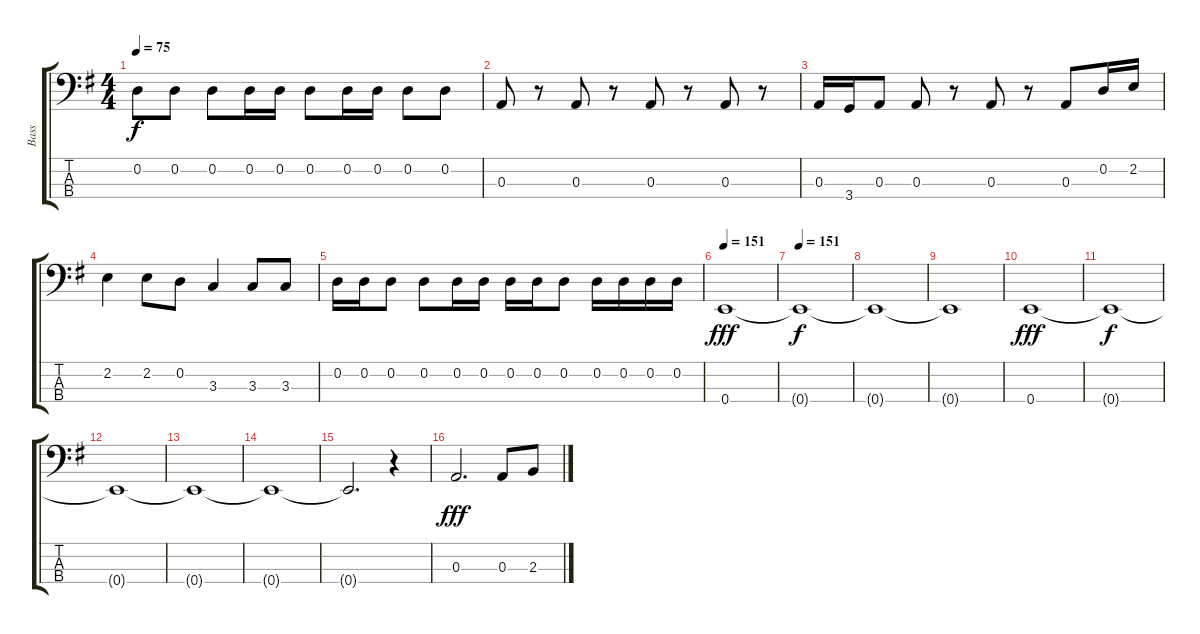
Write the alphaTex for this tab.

\track ("Bass" "Bass") {instrument electricbasspick}
\staff {score tabs}
\tuning (G2 D2 A1 E1) {hide}
\ts (4 4)
\tempo 75
\clef f4
\ks eminor
0.2.8{dy f} 0.2.8 0.2.8 0.2.16 0.2.16 0.2.8 0.2.16 0.2.16 0.2.8 0.2.8 |
0.3.8 r.8 0.3.8 r.8 0.3.8 r.8 0.3.8 r.8 |
0.3.16 3.4.16 0.3.8 0.3.8 r.8 0.3.8 r.8 0.3.8 0.2.16 2.2.16 |
2.2.4 2.2.8 0.2.8 3.3.4 3.3.8 3.3.8 |
0.2.16 0.2.16 0.2.8 0.2.8 0.2.16 0.2.16 0.2.16 0.2.16 0.2.8 0.2.16 0.2.16 0.2.16 0.2.16 |
\tempo 151
0.4.1{dy fff} |
\tempo 151
0.4{t}.1{dy f} |
0.4{t}.1 |
0.4{t}.1 |
0.4.1{dy fff} |
0.4{t}.1{dy f} |
0.4{t}.1 |
0.4{t}.1 |
0.4{t}.1 |
0.4{t}.2{d} r.4 |
0.3.2{d dy fff} 0.3.8 2.3.8
